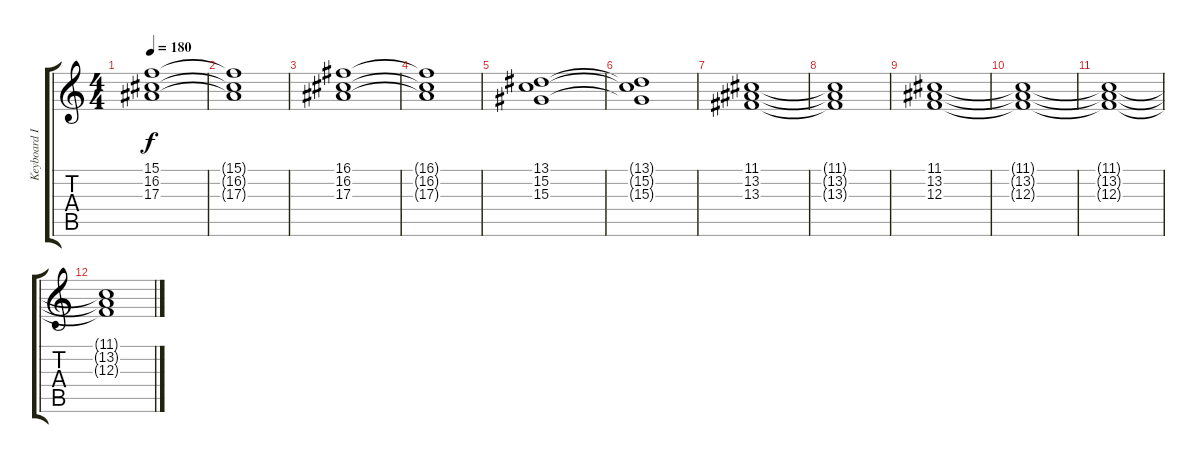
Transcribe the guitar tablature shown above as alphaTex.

\track ("Keyboard I" "Keyboard I") {instrument stringensemble1}
\staff {score tabs}
\tuning (D4 A3 F3 C3 G2 D2) {hide}
\ts (4 4)
\tempo 180
\clef g2
\ks c
(15.1 16.2 17.3).1{dy f} |
(15.1{t} 16.2{t} 17.3{t}).1 |
(16.1 16.2 17.3).1 |
(16.1{t} 16.2{t} 17.3{t}).1 |
(13.1 15.2 15.3).1 |
(13.1{t} 15.2{t} 15.3{t}).1 |
(11.1 13.2 13.3).1 |
(11.1{t} 13.2{t} 13.3{t}).1 |
(11.1 13.2 12.3).1 |
(11.1{t} 13.2{t} 12.3{t}).1 |
(11.1{t} 13.2{t} 12.3{t}).1{volume 3} |
(11.1{t} 13.2{t} 12.3{t}).1
